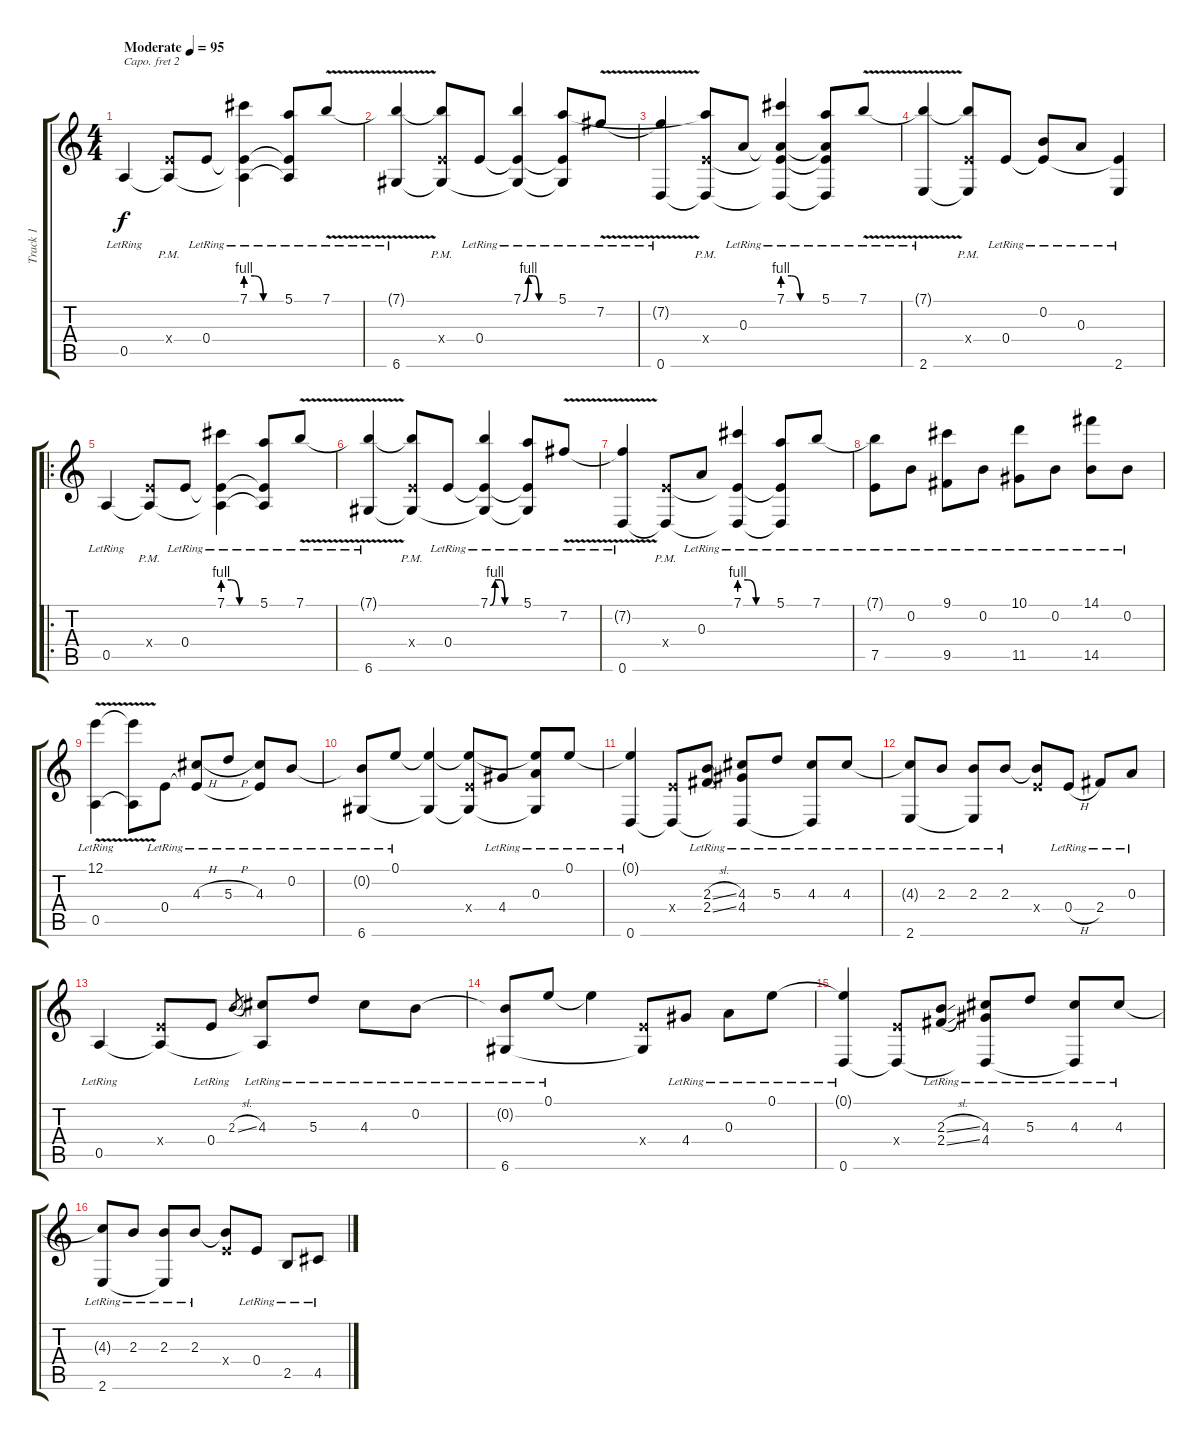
\track ("Track 1" "Track 1") {instrument acousticguitarsteel}
\staff {score tabs}
\capo 2
\tuning (D4 A3 G3 D3 G2 C2) {hide}
\ts (4 4)
\tempo (95 "Moderate")
\clef g2
\ks c
0.5{lr}.4{dy f instrument acousticguitarsteel} (0.4{pm x} 0.5{t}).8 0.4{lr}.8 (7.1{be (custom 0 4 15 4 30 0 60 0) lr} 0.4{t} 0.5{t}).4 (5.1{lr} 0.4{t} 0.5{t}).8 7.1{v lr}.8 |
(7.1{t} 6.6{lr}).4 (7.1{t} 0.4{pm x} 6.6{t}).8 0.4{lr}.8 (7.1{be (custom 0 0 10 4 20 4 30 0 60 0) lr} 0.4{t} 6.6{t}).4 (5.1{lr} 0.4{t} 6.6{t}).8 7.2{v lr}.8 |
(7.2{t} 0.6{lr}).4 (5.1{t} 0.4{pm x} 0.6{t}).8 0.3{lr}.8 (7.1{be (custom 0 4 15 4 30 0 60 0) lr} 0.3{t} 0.4{t} 0.6{t}).4 (5.1{lr} 0.3{t} 0.4{t} 0.6{t}).8 7.1{v lr}.8 |
(7.1{t} 2.6{lr}).4 (7.1{t} 0.4{pm x} 2.6{t}).8 0.4{lr}.8 (0.2{lr} 0.4{t}).8 0.3{lr}.8 (0.4{t} 2.6{lr}).4 |
\ro
0.5{lr}.4 (0.4{pm x} 0.5{t}).8 0.4{lr}.8 (7.1{be (custom 0 4 15 4 30 0 60 0) lr} 0.4{t} 0.5{t}).4 (5.1{lr} 0.4{t} 0.5{t}).8 7.1{v lr}.8 |
(7.1{t} 6.6{lr}).4 (7.1{t} 0.4{pm x} 6.6{t}).8 0.4{lr}.8 (7.1{be (custom 0 0 10 4 20 4 30 0 60 0) lr} 0.4{t} 6.6{t}).4 (5.1{lr} 0.4{t} 6.6{t}).8 7.2{v lr}.8 |
(7.2{t} 0.6{lr}).4 (0.4{pm x} 0.6{t}).8 0.3{lr}.8 (7.1{be (custom 0 4 15 4 30 0 60 0) lr} 0.4{t} 0.6{t}).4 (5.1{lr} 0.4{t} 0.6{t}).8 7.1{lr}.8 |
(7.1{t} 7.5{lr}).8 0.2{lr}.8 (9.1{lr} 9.5{lr}).8 0.2{lr}.8 (10.1{lr} 11.5{lr}).8 0.2{lr}.8 (14.1{lr} 14.5{lr}).8 0.2{lr}.8 |
(12.1{v lr} 0.5{lr}).4 (12.1{t} 0.5{t}).8 0.4{lr}.8 (4.3{h lr} 0.4{t}).8 5.3{h lr}.8 (4.3{lr} 0.4{t}).8 0.2{lr}.8 |
(0.2{t} 6.6{lr}).8 0.1{lr}.8 (0.1{t} 6.6{t}).4 (0.1{t} 0.4{x} 6.6{t}).8 4.4{lr}.8 (0.1{t} 0.3{lr} 6.6{t}).8 0.1{lr}.8 |
(0.1{t} 0.6{lr}).4 (0.4{x} 0.6{t}).8 (2.3{sl lr} 2.4{sl lr}).8 (4.3{lr} 4.4{lr} 0.6{t}).8 5.3{lr}.8 (4.3{lr} 0.6{t}).8 4.3{lr}.8 |
(4.3{t} 2.6{lr}).8 2.3{lr}.8 (2.3{lr} 2.6{t}).8 2.3{lr}.8 (2.3{t} 0.4{x}).8 0.4{h lr}.8 2.4{lr}.8 0.3{lr}.8 |
0.5{lr}.4 (0.4{x} 0.5{t}).8 0.4{lr}.8 2.3{sl}.8{gr} (4.3{lr} 0.5{t}).8 5.3{lr}.8 4.3{lr}.8 0.2{lr}.8 |
(0.2{t} 6.6{lr}).8 0.1{lr}.8 0.1{t}.4 (0.4{x} 6.6{t}).8 4.4{lr}.8 0.3{lr}.8 0.1{lr}.8 |
(0.1{t} 0.6{lr}).4 (0.4{x} 0.6{t}).8 (2.3{sl lr} 2.4{sl lr}).8 (4.3{lr} 4.4{lr} 0.6{t}).8 5.3{lr}.8 (4.3{lr} 0.6{t}).8 4.3{lr}.8 |
(4.3{t} 2.6{lr}).8 2.3{lr}.8 (2.3{lr} 2.6{t}).8 2.3{lr}.8 (2.3{t} 0.4{x}).8 0.4{lr}.8 2.5{lr}.8 4.5{lr}.8
